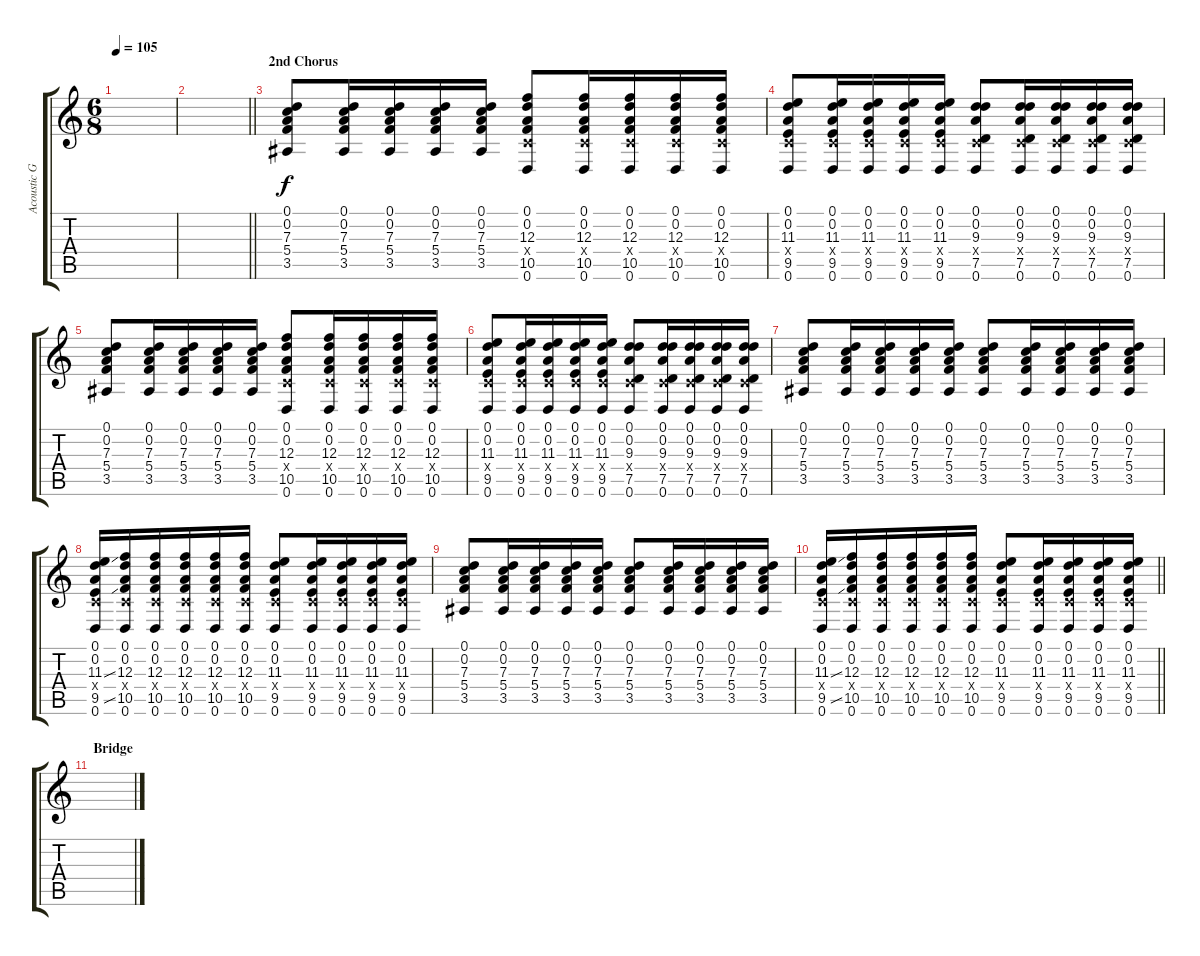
\track ("Acoustic Guitar" "Acoustic G") {instrument acousticguitarsteel}
\staff {score tabs}
\tuning (D4 A3 F3 C3 G2 D2) {hide}
\ts (6 8)
\tempo 105
\clef g2
\ks c
|
\barLineRight lightlight
|
\section ("" "2nd Chorus")
(0.1 0.2 7.3 5.4 3.5).8 (0.1 0.2 7.3 5.4 3.5).16 (0.1 0.2 7.3 5.4 3.5).16 (0.1 0.2 7.3 5.4 3.5).16 (0.1 0.2 7.3 5.4 3.5).16 (0.1 0.2 12.3 0.4{x} 10.5 0.6).8 (0.1 0.2 12.3 0.4{x} 10.5 0.6).16 (0.1 0.2 12.3 0.4{x} 10.5 0.6).16 (0.1 0.2 12.3 0.4{x} 10.5 0.6).16 (0.1 0.2 12.3 0.4{x} 10.5 0.6).16 |
(0.1 0.2 11.3 0.4{x} 9.5 0.6).8 (0.1 0.2 11.3 0.4{x} 9.5 0.6).16 (0.1 0.2 11.3 0.4{x} 9.5 0.6).16 (0.1 0.2 11.3 0.4{x} 9.5 0.6).16 (0.1 0.2 11.3 0.4{x} 9.5 0.6).16 (0.1 0.2 9.3 0.4{x} 7.5 0.6).8 (0.1 0.2 9.3 0.4{x} 7.5 0.6).16 (0.1 0.2 9.3 0.4{x} 7.5 0.6).16 (0.1 0.2 9.3 0.4{x} 7.5 0.6).16 (0.1 0.2 9.3 0.4{x} 7.5 0.6).16 |
(0.1 0.2 7.3 5.4 3.5).8 (0.1 0.2 7.3 5.4 3.5).16 (0.1 0.2 7.3 5.4 3.5).16 (0.1 0.2 7.3 5.4 3.5).16 (0.1 0.2 7.3 5.4 3.5).16 (0.1 0.2 12.3 0.4{x} 10.5 0.6).8 (0.1 0.2 12.3 0.4{x} 10.5 0.6).16 (0.1 0.2 12.3 0.4{x} 10.5 0.6).16 (0.1 0.2 12.3 0.4{x} 10.5 0.6).16 (0.1 0.2 12.3 0.4{x} 10.5 0.6).16 |
(0.1 0.2 11.3 0.4{x} 9.5 0.6).8 (0.1 0.2 11.3 0.4{x} 9.5 0.6).16 (0.1 0.2 11.3 0.4{x} 9.5 0.6).16 (0.1 0.2 11.3 0.4{x} 9.5 0.6).16 (0.1 0.2 11.3 0.4{x} 9.5 0.6).16 (0.1 0.2 9.3 0.4{x} 7.5 0.6).8 (0.1 0.2 9.3 0.4{x} 7.5 0.6).16 (0.1 0.2 9.3 0.4{x} 7.5 0.6).16 (0.1 0.2 9.3 0.4{x} 7.5 0.6).16 (0.1 0.2 9.3 0.4{x} 7.5 0.6).16 |
(0.1 0.2 7.3 5.4 3.5).8 (0.1 0.2 7.3 5.4 3.5).16 (0.1 0.2 7.3 5.4 3.5).16 (0.1 0.2 7.3 5.4 3.5).16 (0.1 0.2 7.3 5.4 3.5).16 (0.1 0.2 7.3 5.4 3.5).8 (0.1 0.2 7.3 5.4 3.5).16 (0.1 0.2 7.3 5.4 3.5).16 (0.1 0.2 7.3 5.4 3.5).16 (0.1 0.2 7.3 5.4 3.5).16 |
(0.1 0.2 11.3{ss} 0.4{x} 9.5{ss} 0.6).16 (0.1 0.2 12.3 0.4{x} 10.5 0.6).16 (0.1 0.2 12.3 0.4{x} 10.5 0.6).16 (0.1 0.2 12.3 0.4{x} 10.5 0.6).16 (0.1 0.2 12.3 0.4{x} 10.5 0.6).16 (0.1 0.2 12.3 0.4{x} 10.5 0.6).16 (0.1 0.2 11.3 0.4{x} 9.5 0.6).8 (0.1 0.2 11.3 0.4{x} 9.5 0.6).16 (0.1 0.2 11.3 0.4{x} 9.5 0.6).16 (0.1 0.2 11.3 0.4{x} 9.5 0.6).16 (0.1 0.2 11.3 0.4{x} 9.5 0.6).16 |
(0.1 0.2 7.3 5.4 3.5).8 (0.1 0.2 7.3 5.4 3.5).16 (0.1 0.2 7.3 5.4 3.5).16 (0.1 0.2 7.3 5.4 3.5).16 (0.1 0.2 7.3 5.4 3.5).16 (0.1 0.2 7.3 5.4 3.5).8 (0.1 0.2 7.3 5.4 3.5).16 (0.1 0.2 7.3 5.4 3.5).16 (0.1 0.2 7.3 5.4 3.5).16 (0.1 0.2 7.3 5.4 3.5).16 |
\barLineRight lightlight
(0.1 0.2 11.3{ss} 0.4{x} 9.5{ss} 0.6).16 (0.1 0.2 12.3 0.4{x} 10.5 0.6).16 (0.1 0.2 12.3 0.4{x} 10.5 0.6).16 (0.1 0.2 12.3 0.4{x} 10.5 0.6).16 (0.1 0.2 12.3 0.4{x} 10.5 0.6).16 (0.1 0.2 12.3 0.4{x} 10.5 0.6).16 (0.1 0.2 11.3 0.4{x} 9.5 0.6).8 (0.1 0.2 11.3 0.4{x} 9.5 0.6).16 (0.1 0.2 11.3 0.4{x} 9.5 0.6).16 (0.1 0.2 11.3 0.4{x} 9.5 0.6).16 (0.1 0.2 11.3 0.4{x} 9.5 0.6).16 |
\section ("" "Bridge")
